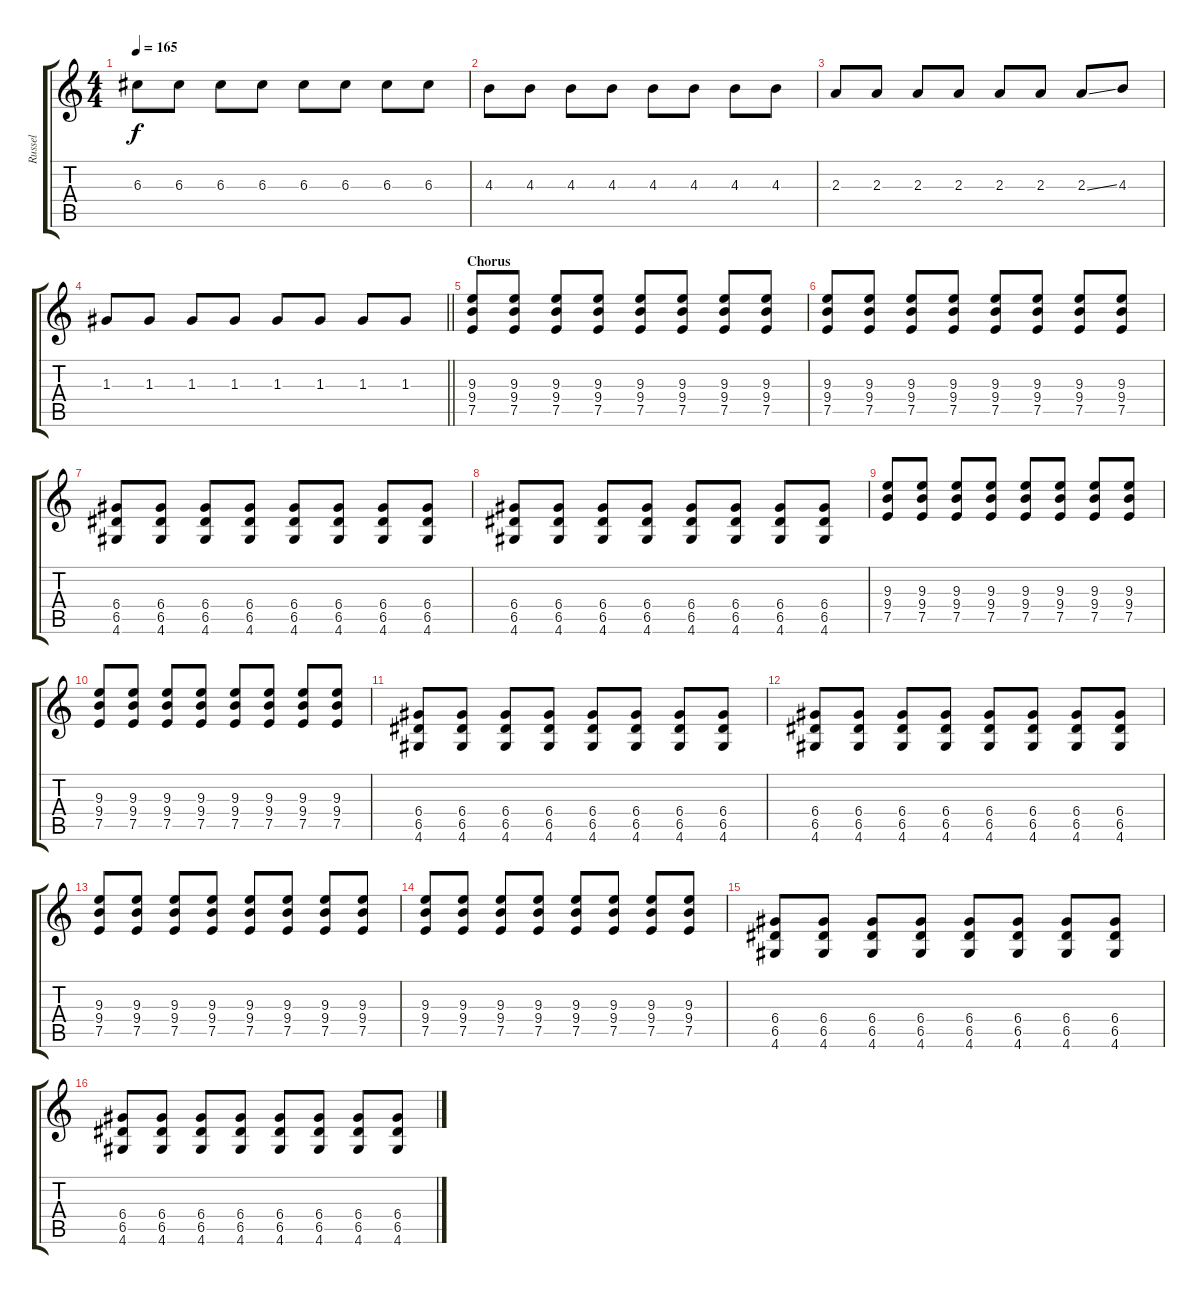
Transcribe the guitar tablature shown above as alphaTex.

\track ("Russel" "Russel") {instrument electricguitarclean}
\staff {score tabs}
\tuning (E4 B3 G3 D3 A2 E2) {hide}
\ts (4 4)
\tempo 165
\clef g2
\ks c
6.3.8{dy f volume 10} 6.3.8 6.3.8 6.3.8 6.3.8 6.3.8 6.3.8 6.3.8 |
4.3.8 4.3.8 4.3.8 4.3.8 4.3.8 4.3.8 4.3.8 4.3.8 |
2.3.8 2.3.8 2.3.8 2.3.8 2.3.8 2.3.8 2.3{ss}.8 4.3.8 |
\barLineRight lightlight
1.3.8 1.3.8 1.3.8 1.3.8 1.3.8 1.3.8 1.3.8 1.3.8 |
\section ("" "Chorus")
(9.3 9.4 7.5).8 (9.3 9.4 7.5).8 (9.3 9.4 7.5).8 (9.3 9.4 7.5).8 (9.3 9.4 7.5).8 (9.3 9.4 7.5).8 (9.3 9.4 7.5).8 (9.3 9.4 7.5).8 |
(9.3 9.4 7.5).8 (9.3 9.4 7.5).8 (9.3 9.4 7.5).8 (9.3 9.4 7.5).8 (9.3 9.4 7.5).8 (9.3 9.4 7.5).8 (9.3 9.4 7.5).8 (9.3 9.4 7.5).8 |
(6.4 6.5 4.6).8 (6.4 6.5 4.6).8 (6.4 6.5 4.6).8 (6.4 6.5 4.6).8 (6.4 6.5 4.6).8 (6.4 6.5 4.6).8 (6.4 6.5 4.6).8 (6.4 6.5 4.6).8 |
(6.4 6.5 4.6).8 (6.4 6.5 4.6).8 (6.4 6.5 4.6).8 (6.4 6.5 4.6).8 (6.4 6.5 4.6).8 (6.4 6.5 4.6).8 (6.4 6.5 4.6).8 (6.4 6.5 4.6).8 |
(9.3 9.4 7.5).8 (9.3 9.4 7.5).8 (9.3 9.4 7.5).8 (9.3 9.4 7.5).8 (9.3 9.4 7.5).8 (9.3 9.4 7.5).8 (9.3 9.4 7.5).8 (9.3 9.4 7.5).8 |
(9.3 9.4 7.5).8 (9.3 9.4 7.5).8 (9.3 9.4 7.5).8 (9.3 9.4 7.5).8 (9.3 9.4 7.5).8 (9.3 9.4 7.5).8 (9.3 9.4 7.5).8 (9.3 9.4 7.5).8 |
(6.4 6.5 4.6).8 (6.4 6.5 4.6).8 (6.4 6.5 4.6).8 (6.4 6.5 4.6).8 (6.4 6.5 4.6).8 (6.4 6.5 4.6).8 (6.4 6.5 4.6).8 (6.4 6.5 4.6).8 |
(6.4 6.5 4.6).8 (6.4 6.5 4.6).8 (6.4 6.5 4.6).8 (6.4 6.5 4.6).8 (6.4 6.5 4.6).8 (6.4 6.5 4.6).8 (6.4 6.5 4.6).8 (6.4 6.5 4.6).8 |
(9.3 9.4 7.5).8 (9.3 9.4 7.5).8 (9.3 9.4 7.5).8 (9.3 9.4 7.5).8 (9.3 9.4 7.5).8 (9.3 9.4 7.5).8 (9.3 9.4 7.5).8 (9.3 9.4 7.5).8 |
(9.3 9.4 7.5).8 (9.3 9.4 7.5).8 (9.3 9.4 7.5).8 (9.3 9.4 7.5).8 (9.3 9.4 7.5).8 (9.3 9.4 7.5).8 (9.3 9.4 7.5).8 (9.3 9.4 7.5).8 |
(6.4 6.5 4.6).8 (6.4 6.5 4.6).8 (6.4 6.5 4.6).8 (6.4 6.5 4.6).8 (6.4 6.5 4.6).8 (6.4 6.5 4.6).8 (6.4 6.5 4.6).8 (6.4 6.5 4.6).8 |
(6.4 6.5 4.6).8 (6.4 6.5 4.6).8 (6.4 6.5 4.6).8 (6.4 6.5 4.6).8 (6.4 6.5 4.6).8 (6.4 6.5 4.6).8 (6.4 6.5 4.6).8 (6.4 6.5 4.6).8
